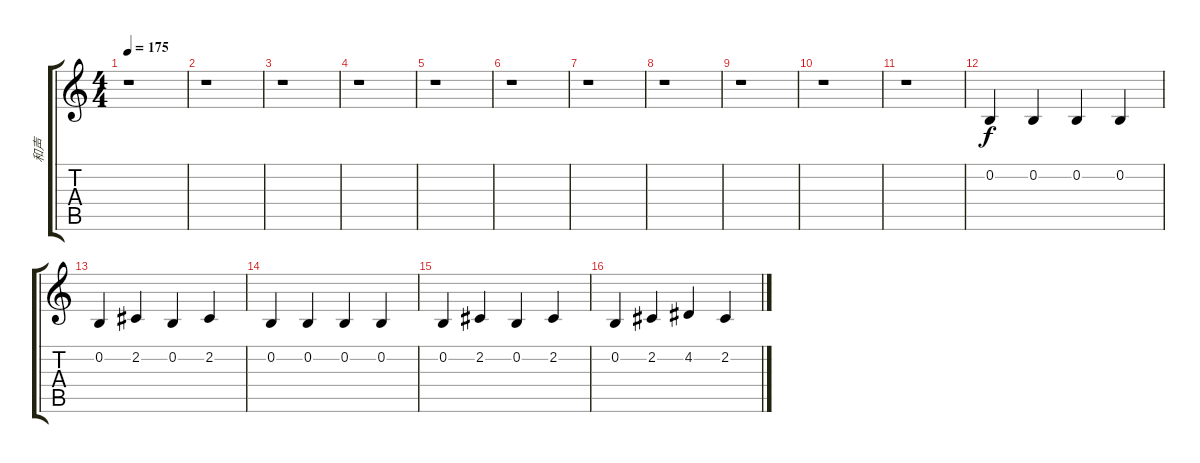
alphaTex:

\track ("和声" "和声") {instrument brasssection}
\staff {score tabs}
\tuning (E4 B3 G3 D3 A2 E2) {hide}
\ts (4 4)
\tempo 175
\clef g2
\ks c
r.1{dy f} |
r.1 |
r.1 |
r.1 |
r.1 |
r.1 |
r.1 |
r.1 |
r.1 |
r.1 |
r.1 |
0.2.4{volume 13 balance 8 instrument distortionguitar} 0.2.4 0.2.4 0.2.4 |
0.2.4 2.2.4 0.2.4 2.2.4 |
0.2.4 0.2.4 0.2.4 0.2.4 |
0.2.4 2.2.4 0.2.4 2.2.4 |
0.2.4 2.2.4 4.2.4 2.2.4
